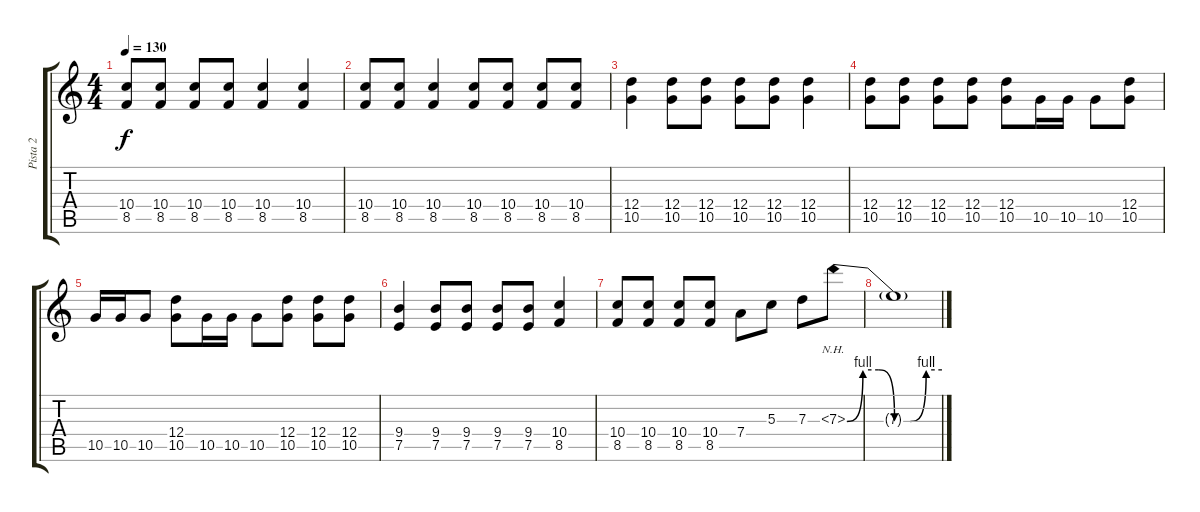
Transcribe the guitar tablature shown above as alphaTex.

\track ("Pista 2" "Pista 2") {instrument distortionguitar}
\staff {score tabs}
\tuning (E4 B3 G3 D3 A2 E2) {hide}
\ts (4 4)
\tempo 130
\clef g2
\ks c
(10.4 8.5).8{dy f} (10.4 8.5).8 (10.4 8.5).8 (10.4 8.5).8 (10.4 8.5).4 (10.4 8.5).4 |
(10.4 8.5).8 (10.4 8.5).8 (10.4 8.5).4 (10.4 8.5).8 (10.4 8.5).8 (10.4 8.5).8 (10.4 8.5).8 |
(12.4 10.5).4 (12.4 10.5).8 (12.4 10.5).8 (12.4 10.5).8 (12.4 10.5).8 (12.4 10.5).4 |
(12.4 10.5).8 (12.4 10.5).8 (12.4 10.5).8 (12.4 10.5).8 (12.4 10.5).8 10.5.16 10.5.16 10.5.8 (12.4 10.5).8 |
10.5.16 10.5.16 10.5.8 (12.4 10.5).8 10.5.16 10.5.16 10.5.8 (12.4 10.5).8 (12.4 10.5).8 (12.4 10.5).8 |
(9.4 7.5).4 (9.4 7.5).8 (9.4 7.5).8 (9.4 7.5).8 (9.4 7.5).8 (10.4 8.5).4 |
(10.4 8.5).8 (10.4 8.5).8 (10.4 8.5).8 (10.4 8.5).8 7.4.8 5.3.8 7.3.8 7.3{be (custom 0 0 10 4 20 4 30 0 40 0 50 4 60 4) nh}.8 |
7.3{t}.1
